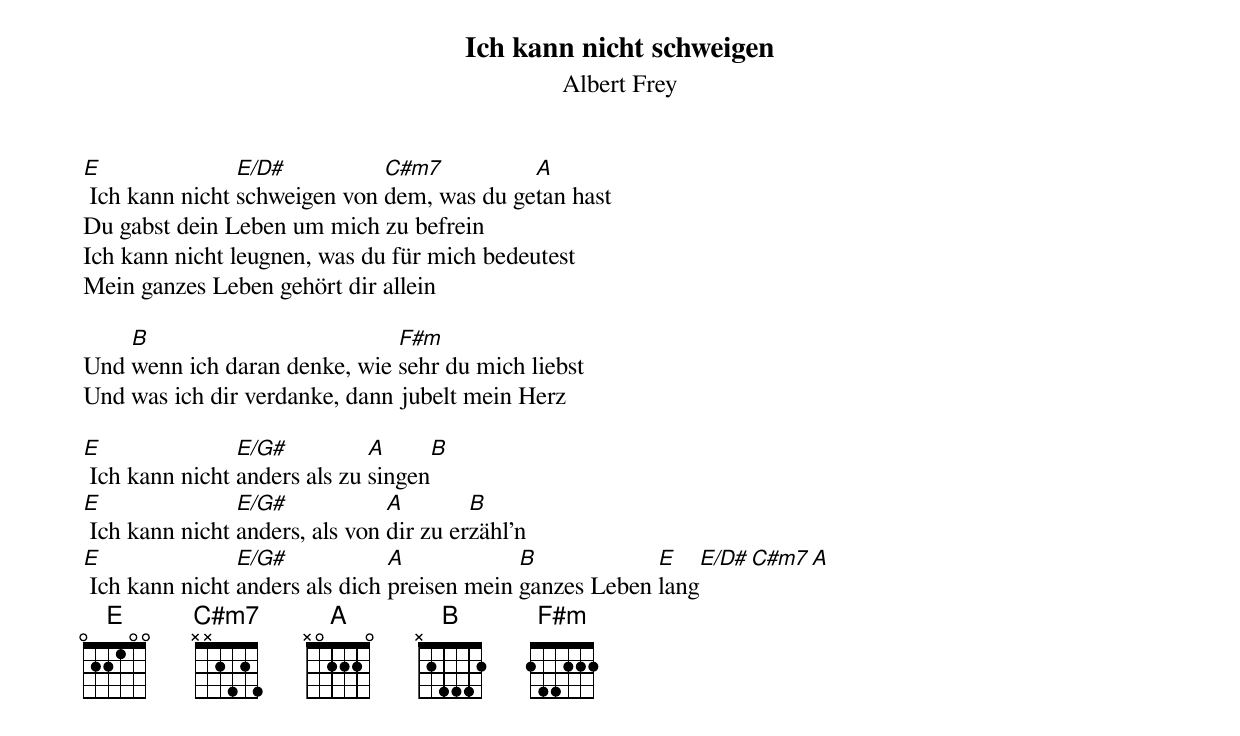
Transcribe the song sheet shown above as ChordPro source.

{title:Ich kann nicht schweigen}
{subtitle:Albert Frey}
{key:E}

[E] Ich kann nicht [E/D#]schweigen von [C#m7]dem, was du ge[A]tan hast
Du gabst dein Leben um mich zu befrein
Ich kann nicht leugnen, was du für mich bedeutest
Mein ganzes Leben gehört dir allein

Und [B]wenn ich daran denke, wie [F#m]sehr du mich liebst
Und was ich dir verdanke, dann jubelt mein Herz

[E] Ich kann nicht [E/G#]anders als zu [A]singen[B]
[E] Ich kann nicht [E/G#]anders, als von [A]dir zu er[B]zähl'n
[E] Ich kann nicht [E/G#]anders als dich [A]preisen mein [B]ganzes Leben [E]lang[E/D#][C#m7][A]
